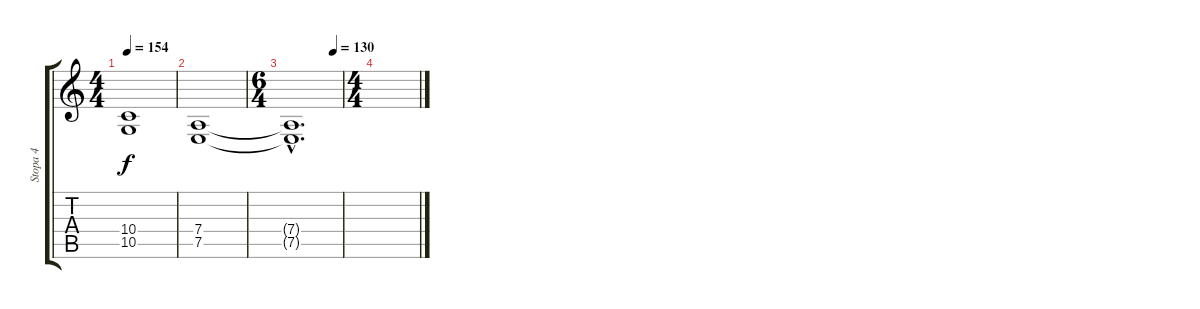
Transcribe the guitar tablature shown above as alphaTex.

\track ("Stopa 4" "Stopa 4") {instrument lead6voice}
\staff {score tabs}
\tuning (E4 B3 G3 D3 A2 E2) {hide}
\ts (4 4)
\tempo 154
\clef g2
\ks c
(10.4 10.5).1{dy f} |
(7.4 7.5).1{volume 5} |
\ts (6 4)
\tempo (130 0.8333333333333334)
(7.4{hac t} 7.5{hac t}).1{d} |
\ts (4 4)
